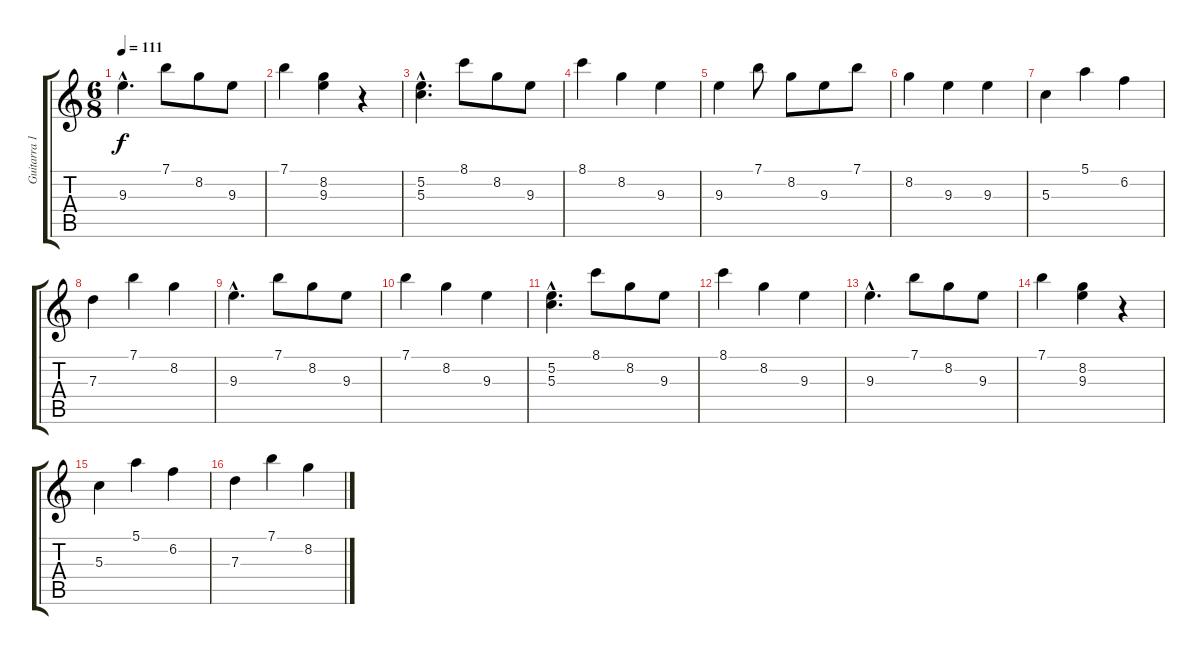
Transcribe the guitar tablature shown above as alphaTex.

\track ("Guitarra 1/ solo" "Guitarra 1") {instrument distortionguitar}
\staff {score tabs}
\tuning (E4 B3 G3 D3 A2 E2) {hide}
\ts (6 8)
\tempo 111
\clef g2
\ks c
9.3{hac}.4{d dy f} 7.1.8 8.2.8 9.3.8 |
7.1.4 (8.2 9.3).4 r.4 |
(5.2{hac} 5.3{hac}).4{d} 8.1.8 8.2.8 9.3.8 |
8.1.4 8.2.4 9.3.4 |
9.3.4 7.1.8 8.2.8 9.3.8 7.1.8 |
8.2.4 9.3.4 9.3.4 |
5.3.4 5.1.4 6.2.4 |
7.3.4 7.1.4 8.2.4 |
9.3{hac}.4{d} 7.1.8 8.2.8 9.3.8 |
7.1.4 8.2.4 9.3.4 |
(5.2{hac} 5.3{hac}).4{d} 8.1.8 8.2.8 9.3.8 |
8.1.4 8.2.4 9.3.4 |
9.3{hac}.4{d} 7.1.8 8.2.8 9.3.8 |
7.1.4 (8.2 9.3).4 r.4 |
5.3.4 5.1.4 6.2.4 |
7.3.4 7.1.4 8.2.4
